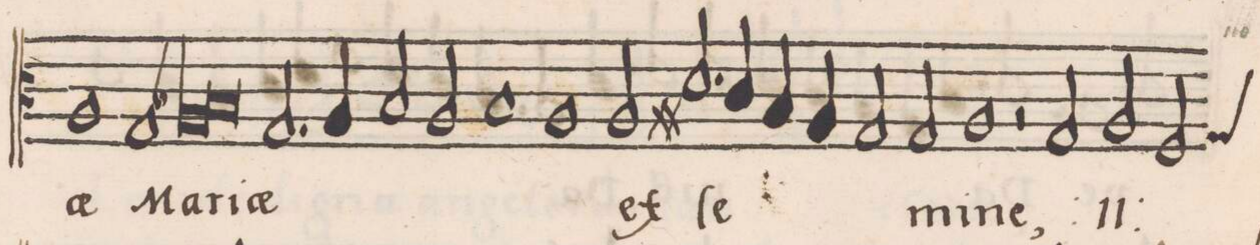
**kern	**text
*I"ALTVS	*
*clefC3	*
*k[]	*
*met(c)	*
*M2/1	*
1A	-(ae)
1G	Ma-
=26	=26
*lig	*
1A	-ri-
1B-X	-­-
*Xlig	*
=27	=27
2.G/	-(ae)
4A/	.
2B/	.
2A/	.
=28	=28
1B	.
1A	.
=29	=29
2A/	ex
2.d/	ſe-
4c/	.
4Bn/	.
4A/	.
=30	=30
2G/	.
2G/	-mi-
1A	-ne,
=31	=31
2r	.
*	*ij
2G/	ex
2A/	ſe-
*custos:G	*
2F/	-mi-
=32	=32
*-	*-
